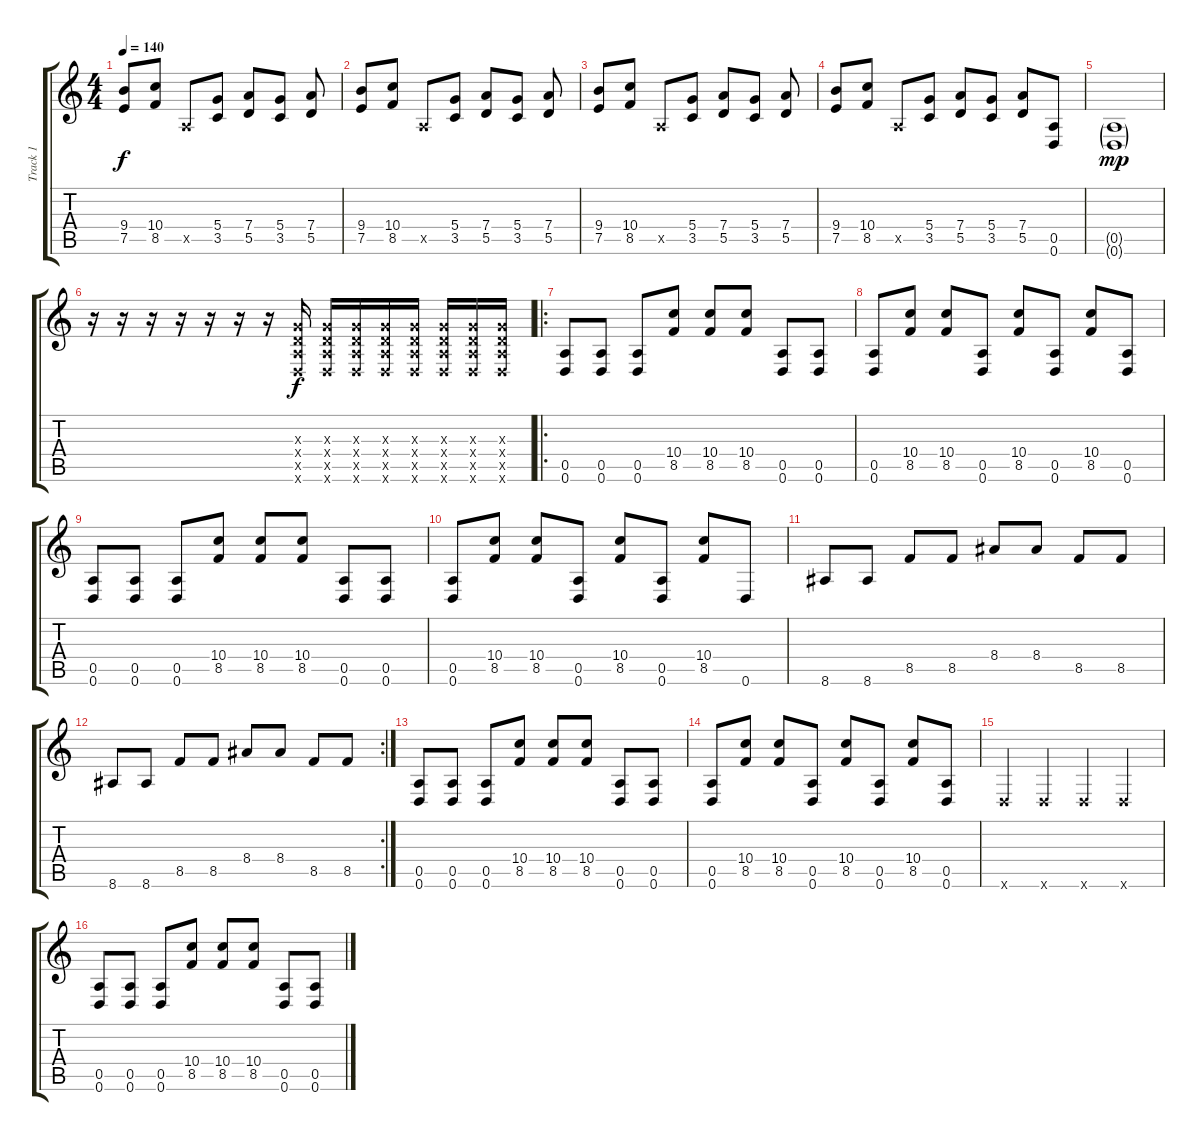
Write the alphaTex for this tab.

\track ("Track 1" "Track 1") {instrument overdrivenguitar}
\staff {score tabs}
\tuning (E4 B3 G3 D3 A2 D2) {hide}
\ts (4 4)
\tempo 140
\clef g2
\ks c
(9.4 7.5).8{dy f} (10.4 8.5).8 0.5{x}.8 (5.4 3.5).8 (7.4 5.5).8 (5.4 3.5).8 (7.4 5.5).8 |
(9.4 7.5).8 (10.4 8.5).8 0.5{x}.8 (5.4 3.5).8 (7.4 5.5).8 (5.4 3.5).8 (7.4 5.5).8 |
(9.4 7.5).8 (10.4 8.5).8 0.5{x}.8 (5.4 3.5).8 (7.4 5.5).8 (5.4 3.5).8 (7.4 5.5).8 |
(9.4 7.5).8 (10.4 8.5).8 0.5{x}.8 (5.4 3.5).8 (7.4 5.5).8 (5.4 3.5).8 (7.4 5.5).8 (0.5 0.6).8 |
(0.5{g} 0.6{g}).1{dy mp} |
r.16 r.16 r.16 r.16 r.16 r.16 r.16 (0.3{x} 0.4{x} 0.5{x} 0.6{x}).16{dy f} (0.3{x} 0.4{x} 0.5{x} 0.6{x}).16 (0.3{x} 0.4{x} 0.5{x} 0.6{x}).16 (0.3{x} 0.4{x} 0.5{x} 0.6{x}).16 (0.3{x} 0.4{x} 0.5{x} 0.6{x}).16 (0.3{x} 0.4{x} 0.5{x} 0.6{x}).16 (0.3{x} 0.4{x} 0.5{x} 0.6{x}).16 (0.3{x} 0.4{x} 0.5{x} 0.6{x}).16 |
\ro
(0.5 0.6).8 (0.5 0.6).8 (0.5 0.6).8 (10.4 8.5).8 (10.4 8.5).8 (10.4 8.5).8 (0.5 0.6).8 (0.5 0.6).8 |
(0.5 0.6).8 (10.4 8.5).8 (10.4 8.5).8 (0.5 0.6).8 (10.4 8.5).8 (0.5 0.6).8 (10.4 8.5).8 (0.5 0.6).8 |
(0.5 0.6).8 (0.5 0.6).8 (0.5 0.6).8 (10.4 8.5).8 (10.4 8.5).8 (10.4 8.5).8 (0.5 0.6).8 (0.5 0.6).8 |
(0.5 0.6).8 (10.4 8.5).8 (10.4 8.5).8 (0.5 0.6).8 (10.4 8.5).8 (0.5 0.6).8 (10.4 8.5).8 0.6.8 |
8.6.8 8.6.8 8.5.8 8.5.8 8.4.8 8.4.8 8.5.8 8.5.8 |
\rc 2
8.6.8 8.6.8 8.5.8 8.5.8 8.4.8 8.4.8 8.5.8 8.5.8 |
(0.5 0.6).8 (0.5 0.6).8 (0.5 0.6).8 (10.4 8.5).8 (10.4 8.5).8 (10.4 8.5).8 (0.5 0.6).8 (0.5 0.6).8 |
(0.5 0.6).8 (10.4 8.5).8 (10.4 8.5).8 (0.5 0.6).8 (10.4 8.5).8 (0.5 0.6).8 (10.4 8.5).8 (0.5 0.6).8 |
0.6{x}.4 0.6{x}.4 0.6{x}.4 0.6{x}.4 |
(0.5 0.6).8 (0.5 0.6).8 (0.5 0.6).8 (10.4 8.5).8 (10.4 8.5).8 (10.4 8.5).8 (0.5 0.6).8 (0.5 0.6).8
